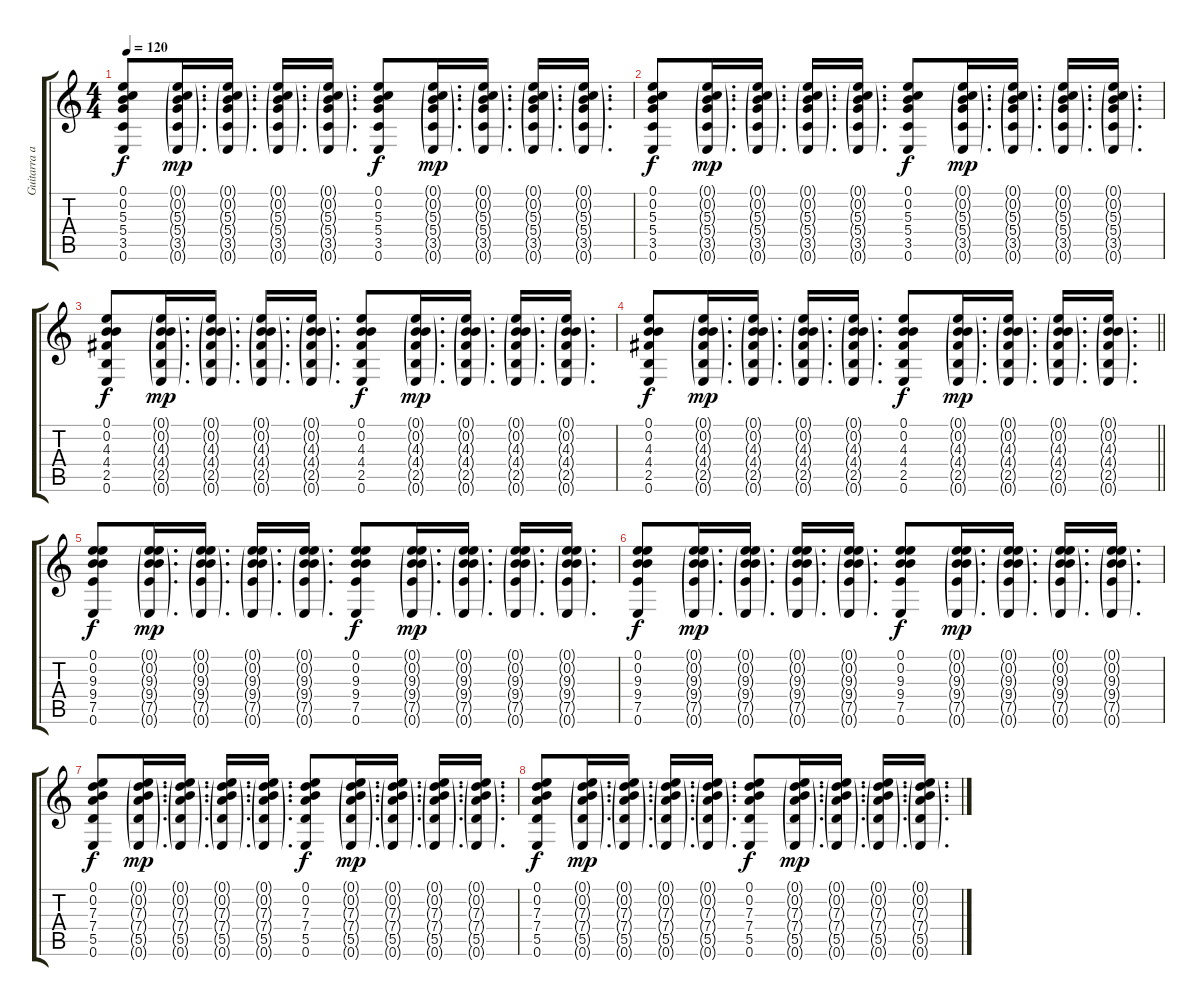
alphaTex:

\track ("Guitarra acústica" "Guitarra a") {instrument acousticguitarsteel}
\staff {score tabs}
\tuning (E4 B3 G3 D3 A2 E2) {hide}
\ts (4 4)
\tempo 120
\clef g2
\ks c
(0.1 0.2 5.3 5.4 3.5 0.6).8{dy f} (0.1{g} 0.2{g} 5.3{g} 5.4{g} 3.5{g} 0.6{g}).16{d dy mp} (0.1{g} 0.2{g} 5.3{g} 5.4{g} 3.5{g} 0.6{g}).16{d} (0.1{g} 0.2{g} 5.3{g} 5.4{g} 3.5{g} 0.6{g}).16{d} (0.1{g} 0.2{g} 5.3{g} 5.4{g} 3.5{g} 0.6{g}).16{d} (0.1 0.2 5.3 5.4 3.5 0.6).8{dy f} (0.1{g} 0.2{g} 5.3{g} 5.4{g} 3.5{g} 0.6{g}).16{d dy mp} (0.1{g} 0.2{g} 5.3{g} 5.4{g} 3.5{g} 0.6{g}).16{d} (0.1{g} 0.2{g} 5.3{g} 5.4{g} 3.5{g} 0.6{g}).16{d} (0.1{g} 0.2{g} 5.3{g} 5.4{g} 3.5{g} 0.6{g}).16{d} |
(0.1 0.2 5.3 5.4 3.5 0.6).8{dy f} (0.1{g} 0.2{g} 5.3{g} 5.4{g} 3.5{g} 0.6{g}).16{d dy mp} (0.1{g} 0.2{g} 5.3{g} 5.4{g} 3.5{g} 0.6{g}).16{d} (0.1{g} 0.2{g} 5.3{g} 5.4{g} 3.5{g} 0.6{g}).16{d} (0.1{g} 0.2{g} 5.3{g} 5.4{g} 3.5{g} 0.6{g}).16{d} (0.1 0.2 5.3 5.4 3.5 0.6).8{dy f} (0.1{g} 0.2{g} 5.3{g} 5.4{g} 3.5{g} 0.6{g}).16{d dy mp} (0.1{g} 0.2{g} 5.3{g} 5.4{g} 3.5{g} 0.6{g}).16{d} (0.1{g} 0.2{g} 5.3{g} 5.4{g} 3.5{g} 0.6{g}).16{d} (0.1{g} 0.2{g} 5.3{g} 5.4{g} 3.5{g} 0.6{g}).16{d} |
(0.1 0.2 4.3 4.4 2.5 0.6).8{dy f} (0.1{g} 0.2{g} 4.3{g} 4.4{g} 2.5{g} 0.6{g}).16{d dy mp} (0.1{g} 0.2{g} 4.3{g} 4.4{g} 2.5{g} 0.6{g}).16{d} (0.1{g} 0.2{g} 4.3{g} 4.4{g} 2.5{g} 0.6{g}).16{d} (0.1{g} 0.2{g} 4.3{g} 4.4{g} 2.5{g} 0.6{g}).16{d} (0.1 0.2 4.3 4.4 2.5 0.6).8{dy f} (0.1{g} 0.2{g} 4.3{g} 4.4{g} 2.5{g} 0.6{g}).16{d dy mp} (0.1{g} 0.2{g} 4.3{g} 4.4{g} 2.5{g} 0.6{g}).16{d} (0.1{g} 0.2{g} 4.3{g} 4.4{g} 2.5{g} 0.6{g}).16{d} (0.1{g} 0.2{g} 4.3{g} 4.4{g} 2.5{g} 0.6{g}).16{d} |
\barLineRight lightlight
(0.1 0.2 4.3 4.4 2.5 0.6).8{dy f} (0.1{g} 0.2{g} 4.3{g} 4.4{g} 2.5{g} 0.6{g}).16{d dy mp} (0.1{g} 0.2{g} 4.3{g} 4.4{g} 2.5{g} 0.6{g}).16{d} (0.1{g} 0.2{g} 4.3{g} 4.4{g} 2.5{g} 0.6{g}).16{d} (0.1{g} 0.2{g} 4.3{g} 4.4{g} 2.5{g} 0.6{g}).16{d} (0.1 0.2 4.3 4.4 2.5 0.6).8{dy f} (0.1{g} 0.2{g} 4.3{g} 4.4{g} 2.5{g} 0.6{g}).16{d dy mp} (0.1{g} 0.2{g} 4.3{g} 4.4{g} 2.5{g} 0.6{g}).16{d} (0.1{g} 0.2{g} 4.3{g} 4.4{g} 2.5{g} 0.6{g}).16{d} (0.1{g} 0.2{g} 4.3{g} 4.4{g} 2.5{g} 0.6{g}).16{d} |
(0.1 0.2 9.3 9.4 7.5 0.6).8{dy f} (0.1{g} 0.2{g} 9.3{g} 9.4{g} 7.5{g} 0.6{g}).16{d dy mp} (0.1{g} 0.2{g} 9.3{g} 9.4{g} 7.5{g} 0.6{g}).16{d} (0.1{g} 0.2{g} 9.3{g} 9.4{g} 7.5{g} 0.6{g}).16{d} (0.1{g} 0.2{g} 9.3{g} 9.4{g} 7.5{g} 0.6{g}).16{d} (0.1 0.2 9.3 9.4 7.5 0.6).8{dy f} (0.1{g} 0.2{g} 9.3{g} 9.4{g} 7.5{g} 0.6{g}).16{d dy mp} (0.1{g} 0.2{g} 9.3{g} 9.4{g} 7.5{g} 0.6{g}).16{d} (0.1{g} 0.2{g} 9.3{g} 9.4{g} 7.5{g} 0.6{g}).16{d} (0.1{g} 0.2{g} 9.3{g} 9.4{g} 7.5{g} 0.6{g}).16{d} |
(0.1 0.2 9.3 9.4 7.5 0.6).8{dy f} (0.1{g} 0.2{g} 9.3{g} 9.4{g} 7.5{g} 0.6{g}).16{d dy mp} (0.1{g} 0.2{g} 9.3{g} 9.4{g} 7.5{g} 0.6{g}).16{d} (0.1{g} 0.2{g} 9.3{g} 9.4{g} 7.5{g} 0.6{g}).16{d} (0.1{g} 0.2{g} 9.3{g} 9.4{g} 7.5{g} 0.6{g}).16{d} (0.1 0.2 9.3 9.4 7.5 0.6).8{dy f} (0.1{g} 0.2{g} 9.3{g} 9.4{g} 7.5{g} 0.6{g}).16{d dy mp} (0.1{g} 0.2{g} 9.3{g} 9.4{g} 7.5{g} 0.6{g}).16{d} (0.1{g} 0.2{g} 9.3{g} 9.4{g} 7.5{g} 0.6{g}).16{d} (0.1{g} 0.2{g} 9.3{g} 9.4{g} 7.5{g} 0.6{g}).16{d} |
(0.1 0.2 7.3 7.4 5.5 0.6).8{dy f} (0.1{g} 0.2{g} 7.3{g} 7.4{g} 5.5{g} 0.6{g}).16{d dy mp} (0.1{g} 0.2{g} 7.3{g} 7.4{g} 5.5{g} 0.6{g}).16{d} (0.1{g} 0.2{g} 7.3{g} 7.4{g} 5.5{g} 0.6{g}).16{d} (0.1{g} 0.2{g} 7.3{g} 7.4{g} 5.5{g} 0.6{g}).16{d} (0.1 0.2 7.3 7.4 5.5 0.6).8{dy f} (0.1{g} 0.2{g} 7.3{g} 7.4{g} 5.5{g} 0.6{g}).16{d dy mp} (0.1{g} 0.2{g} 7.3{g} 7.4{g} 5.5{g} 0.6{g}).16{d} (0.1{g} 0.2{g} 7.3{g} 7.4{g} 5.5{g} 0.6{g}).16{d} (0.1{g} 0.2{g} 7.3{g} 7.4{g} 5.5{g} 0.6{g}).16{d} |
(0.1 0.2 7.3 7.4 5.5 0.6).8{dy f} (0.1{g} 0.2{g} 7.3{g} 7.4{g} 5.5{g} 0.6{g}).16{d dy mp} (0.1{g} 0.2{g} 7.3{g} 7.4{g} 5.5{g} 0.6{g}).16{d} (0.1{g} 0.2{g} 7.3{g} 7.4{g} 5.5{g} 0.6{g}).16{d} (0.1{g} 0.2{g} 7.3{g} 7.4{g} 5.5{g} 0.6{g}).16{d} (0.1 0.2 7.3 7.4 5.5 0.6).8{dy f} (0.1{g} 0.2{g} 7.3{g} 7.4{g} 5.5{g} 0.6{g}).16{d dy mp} (0.1{g} 0.2{g} 7.3{g} 7.4{g} 5.5{g} 0.6{g}).16{d} (0.1{g} 0.2{g} 7.3{g} 7.4{g} 5.5{g} 0.6{g}).16{d} (0.1{g} 0.2{g} 7.3{g} 7.4{g} 5.5{g} 0.6{g}).16{d}
